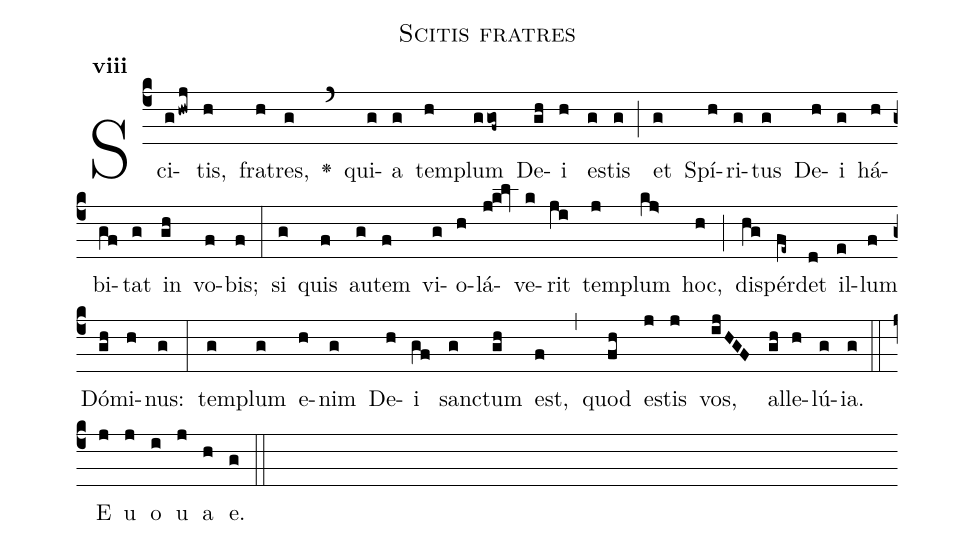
name:Scitis fratres;
office-part:Antiphona;
mode:8;
%%
initial-style: 1;
name: Scitis fratres;
book: Antiphonae & Responsoria/Tomus IV, p. 26;
occasion: Dominica V per Annum;
office-part: 1V Ant M-I ad lib;
annotation: 8g;
centering-scheme: english;
font: OFLSortsMillGoudy;
height: 11;
width: 4.5;
%%
(c4)Sci(ghwj)tis,(h) fra(h)tres,(g) <v>\greheightstar</v>(`) qui(g)a(g) tem(h)plum(ggof~) De(gh)i(h) e(g)stis(g) (;) et(g) Spí(h)ri(g)tus(g) De(h)i(g) há(h)bi(gf)tat(g) in(gh) vo(f)bis;(f) (:) si(g) quis(f) au(g)tem(f) vi(g)o(h)lá(j!k!lv)ve(k)rit(ji) tem(j)plum(kj>) hoc,(h) (;) di(hg)spér(fe~)det(d) il(e)lum(f) Dó(gh)mi(h)nus:(g) (:) tem(g)plum(g) e(h)nim(g) De(h)i(gf) san(g)ctum(gh) est,(f) (,) quod(fh) e(j)stis(j) vos,(ijHGF) al(gh)le(h)lú(g)ia.(g) (::) E(j) u(j) o(i) u(j) a(h) e.(g) (::)
